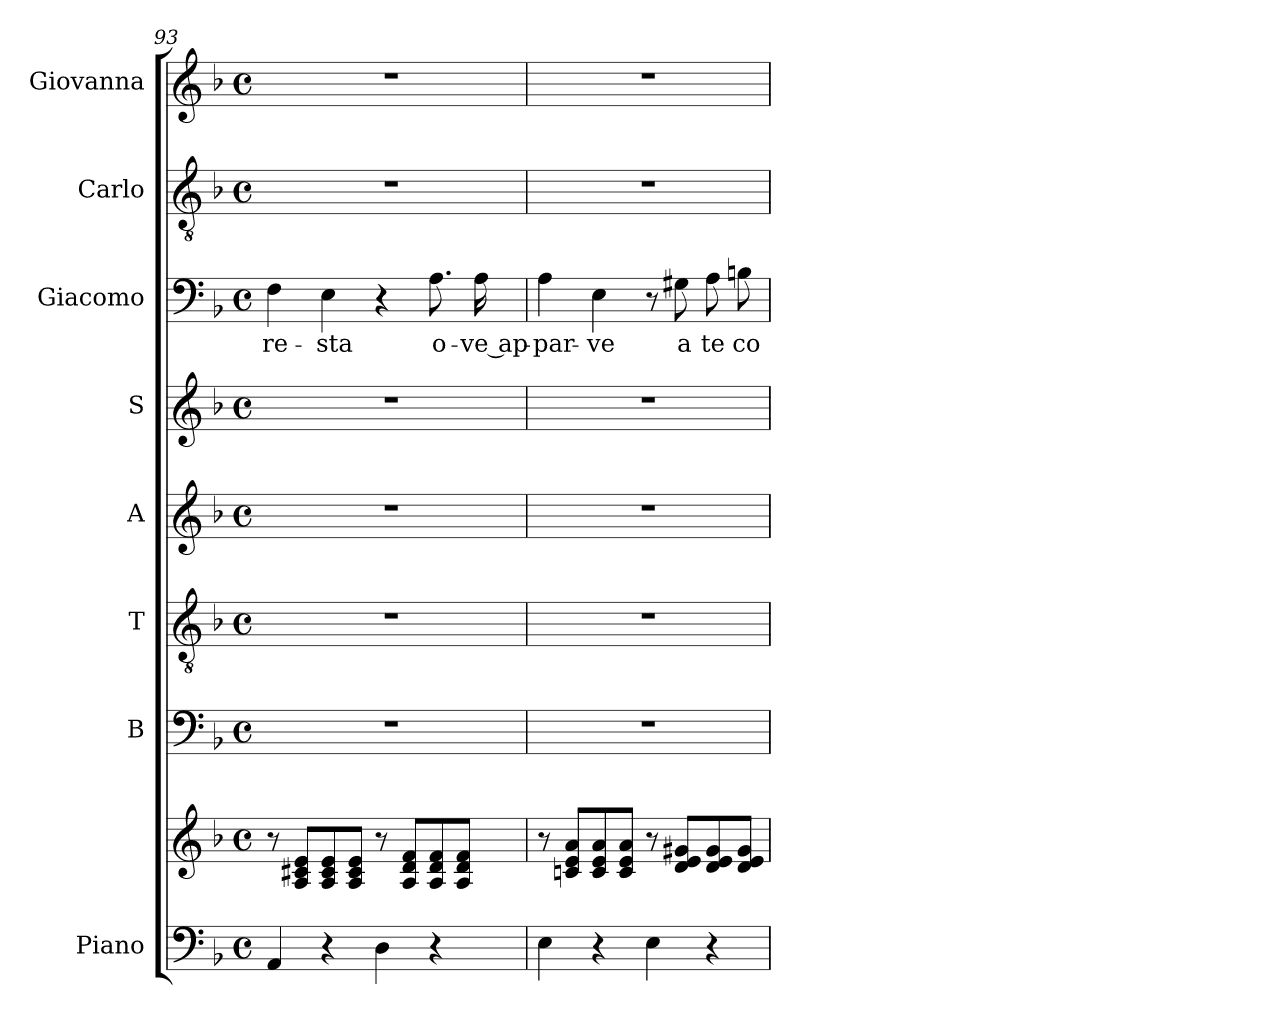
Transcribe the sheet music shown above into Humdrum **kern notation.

**kern	**kern	**kern	**kern	**kern	**kern	**kern	**text	**kern	**kern
*part8	*part8	*part7	*part6	*part5	*part4	*part3	*part3	*part2	*part1
*staff9	*staff8	*staff7	*staff6	*staff5	*staff4	*staff3	*staff3	*staff2	*staff1
*I"Piano	*	*I"B	*I"T	*I"A	*I"S	*I"Giacomo	*	*I"Carlo	*I"Giovanna
*I'Pno	*	*I'B	*I'T	*I'A	*I'S	*	*	*	*
*clefF4	*clefG2	*clefF4	*clefGv2	*clefG2	*clefG2	*clefF4	*	*clefGv2	*clefG2
*k[b-]	*k[b-]	*k[b-]	*k[b-]	*k[b-]	*k[b-]	*k[b-]	*	*k[b-]	*k[b-]
*M4/4	*M4/4	*M4/4	*M4/4	*M4/4	*M4/4	*M4/4	*	*M4/4	*M4/4
*met(c)	*met(c)	*met(c)	*met(c)	*met(c)	*met(c)	*met(c)	*	*met(c)	*met(c)
=93	=93	=93	=93	=93	=93	=93	=93	=93	=93
!	!	!	!	!	!	!	!LO:LY:b	!	!
4AA/	8r	1r	1r	1r	1r	4F\	-re-	1r	1r
.	8A/ 8c#X/ 8e/L	.	.	.	.	.	.	.	.
!	!	!	!	!	!	!	!LO:LY:b	!	!
4r	8A/ 8c#/ 8e/	.	.	.	.	4E\	-sta	.	.
.	8A/ 8c#/ 8e/J	.	.	.	.	.	.	.	.
4D\	8r	.	.	.	.	4r	.	.	.
.	8A/ 8d/ 8f/L	.	.	.	.	.	.	.	.
!	!	!	!	!	!	!	!LO:LY:b	!	!
4r	8A/ 8d/ 8f/	.	.	.	.	8.A\	o-	.	.
.	8A/ 8d/ 8f/J	.	.	.	.	.	.	.	.
!	!	!	!	!	!	!	!LO:LY:b	!	!
.	.	.	.	.	.	16A\	-ve ap-	.	.
!!LO:LB:g=z
=94	=94	=94	=94	=94	=94	=94	=94	=94	=94
!	!	!	!	!	!	!	!LO:LY:b	!	!
4E\	8r	1r	1r	1r	1r	4A\	-par-	1r	1r
.	8cn/ 8e/ 8a/L	.	.	.	.	.	.	.	.
!	!	!	!	!	!	!	!LO:LY:b	!	!
4r	8c/ 8e/ 8a/	.	.	.	.	4E\	-ve	.	.
.	8c/ 8e/ 8a/J	.	.	.	.	.	.	.	.
4E\	8r	.	.	.	.	8r	.	.	.
!	!	!	!	!	!	!	!LO:LY:b	!	!
.	8d/ 8e/ 8g#X/L	.	.	.	.	8G#X\	a	.	.
!	!	!	!	!	!	!	!LO:LY:b	!	!
4r	8d/ 8e/ 8g#/	.	.	.	.	8A\	te	.	.
!	!	!	!	!	!	!	!LO:LY:b	!	!
.	8d/ 8e/ 8g#/J	.	.	.	.	8Bn\	co-	.	.
=	=	=	=	=	=	=	=	=	=
*-	*-	*-	*-	*-	*-	*-	*-	*-	*-
